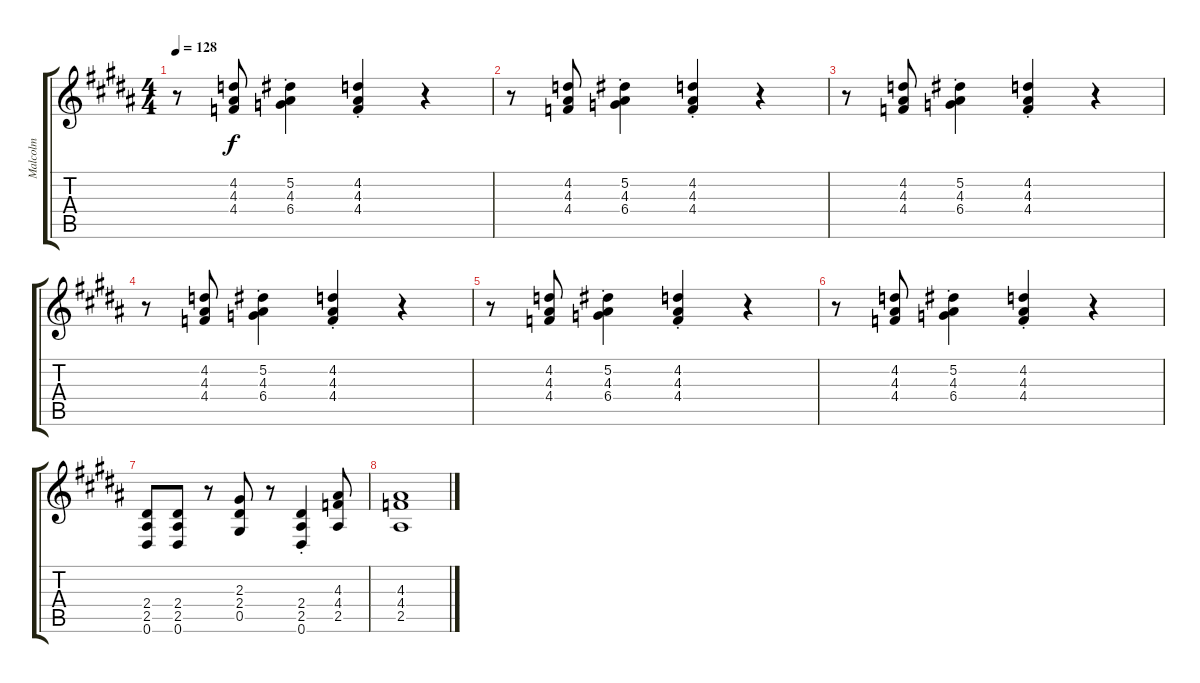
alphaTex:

\track ("Malcolm" "Malcolm") {instrument distortionguitar}
\staff {score tabs}
\tuning (Eb4 Bb3 Gb3 Db3 Ab2 Eb2) {hide}
\ts (4 4)
\tempo 128
\clef g2
\ks g#minor
r.8{dy f} (4.2 4.3 4.4).8 (5.2{st} 4.3{st} 6.4{st}).4 (4.2{st} 4.3{st} 4.4{st}).4 r.4 |
r.8 (4.2 4.3 4.4).8 (5.2{st} 4.3{st} 6.4{st}).4 (4.2{st} 4.3{st} 4.4{st}).4 r.4 |
r.8 (4.2 4.3 4.4).8 (5.2{st} 4.3{st} 6.4{st}).4 (4.2{st} 4.3{st} 4.4{st}).4 r.4 |
r.8 (4.2 4.3 4.4).8 (5.2{st} 4.3{st} 6.4{st}).4 (4.2{st} 4.3{st} 4.4{st}).4 r.4 |
r.8 (4.2 4.3 4.4).8 (5.2{st} 4.3{st} 6.4{st}).4 (4.2{st} 4.3{st} 4.4{st}).4 r.4 |
r.8 (4.2 4.3 4.4).8 (5.2{st} 4.3{st} 6.4{st}).4 (4.2{st} 4.3{st} 4.4{st}).4 r.4 |
(2.4 2.5 0.6).8 (2.4 2.5 0.6).8 r.8 (2.3 2.4 0.5).8 r.8 (2.4{st} 2.5{st} 0.6{st}).4 (4.3 4.4 2.5).8 |
(4.3 4.4 2.5).1
